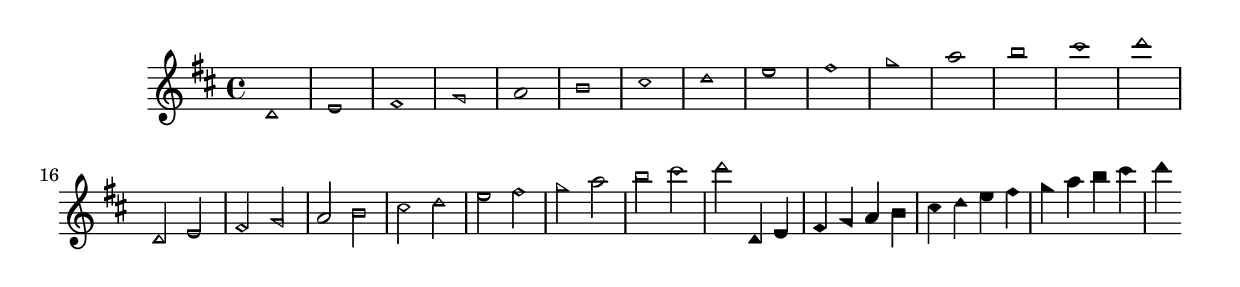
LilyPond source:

\header {

  texidoc = "With @code{shapeNoteStyles}, the style of the note head
is adjusted according to the step of the scale, as measured relative
to the @code{tonic} property."

}
\version "2.16.0"

fragment = {
  \key c \major
  \set shapeNoteStyles = #'#(do re mi fa sol la ti)
  c1 d e f g a b c d e f g a b c
  c,,2 d e f g a b c d e f g a b c
  c,,4 d e f g a b c d e f g a b c
}

\transpose c d {
  \relative c' {
    \fragment
  }
}
